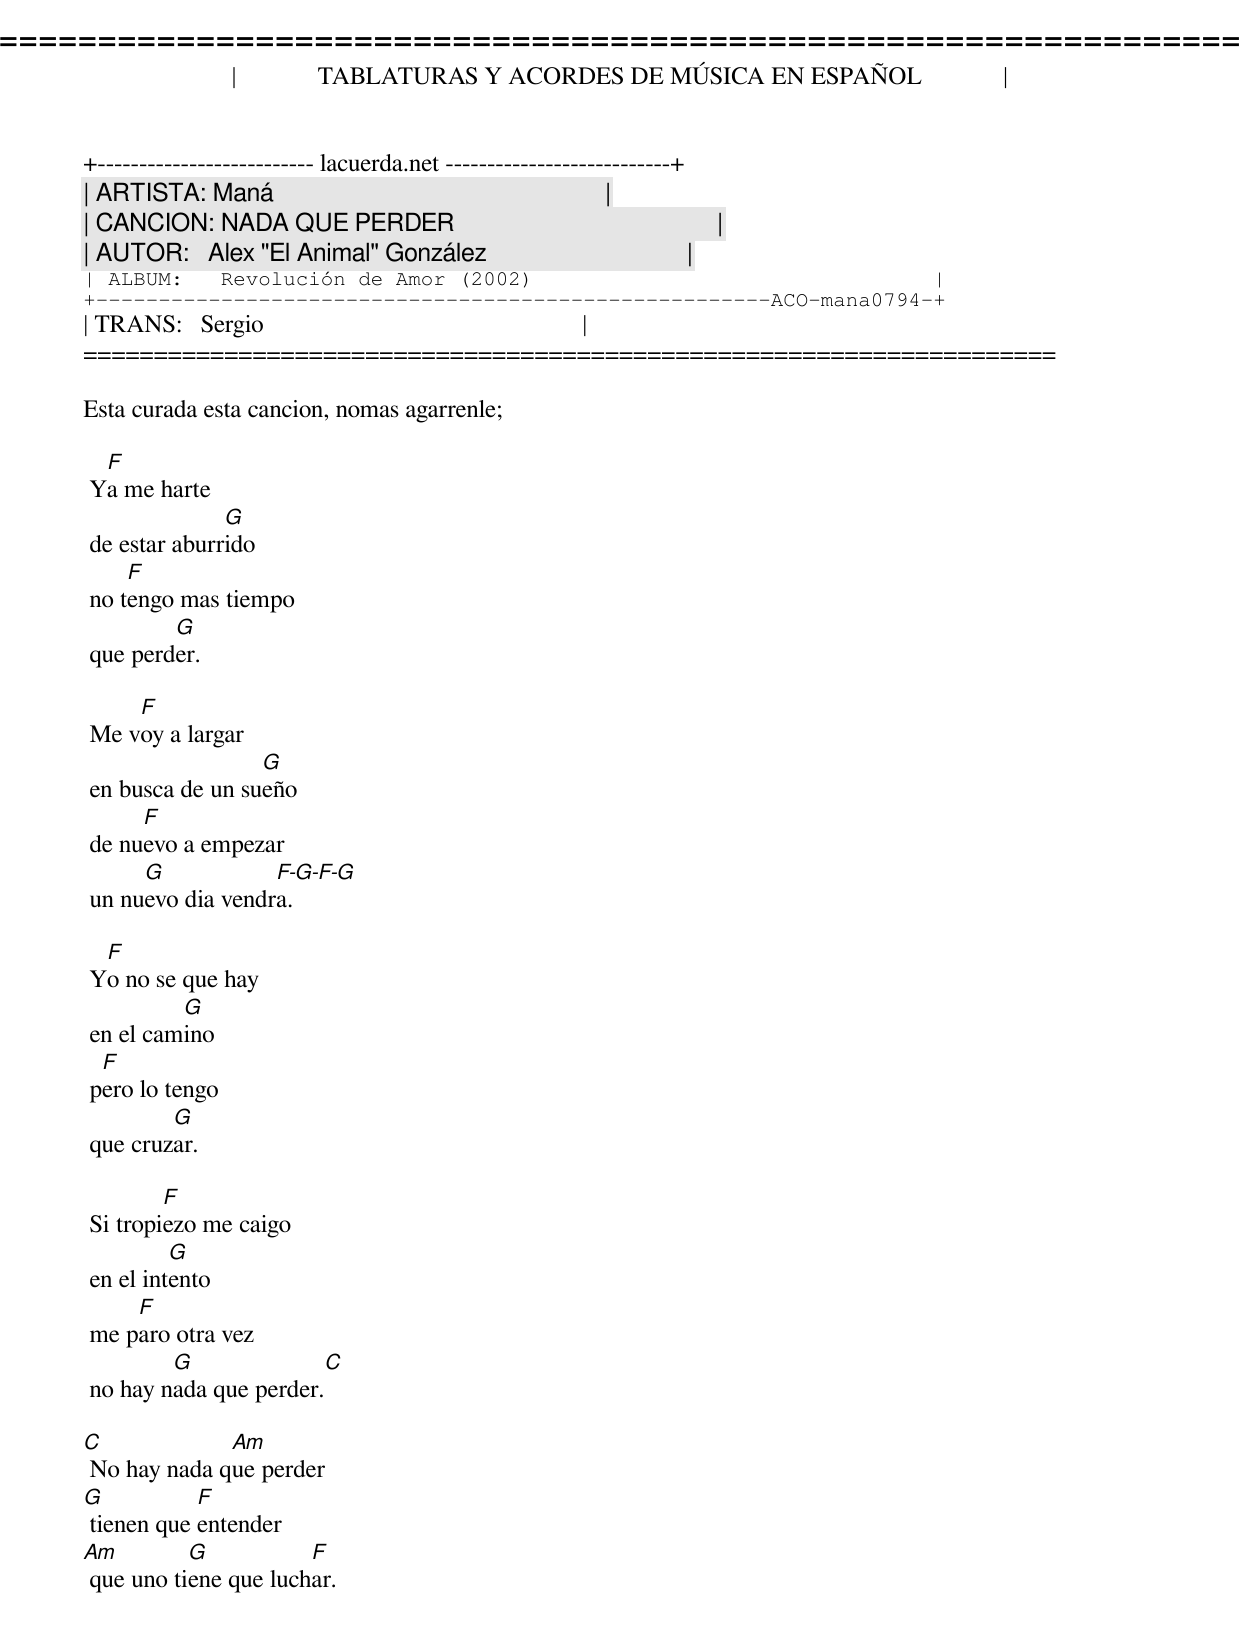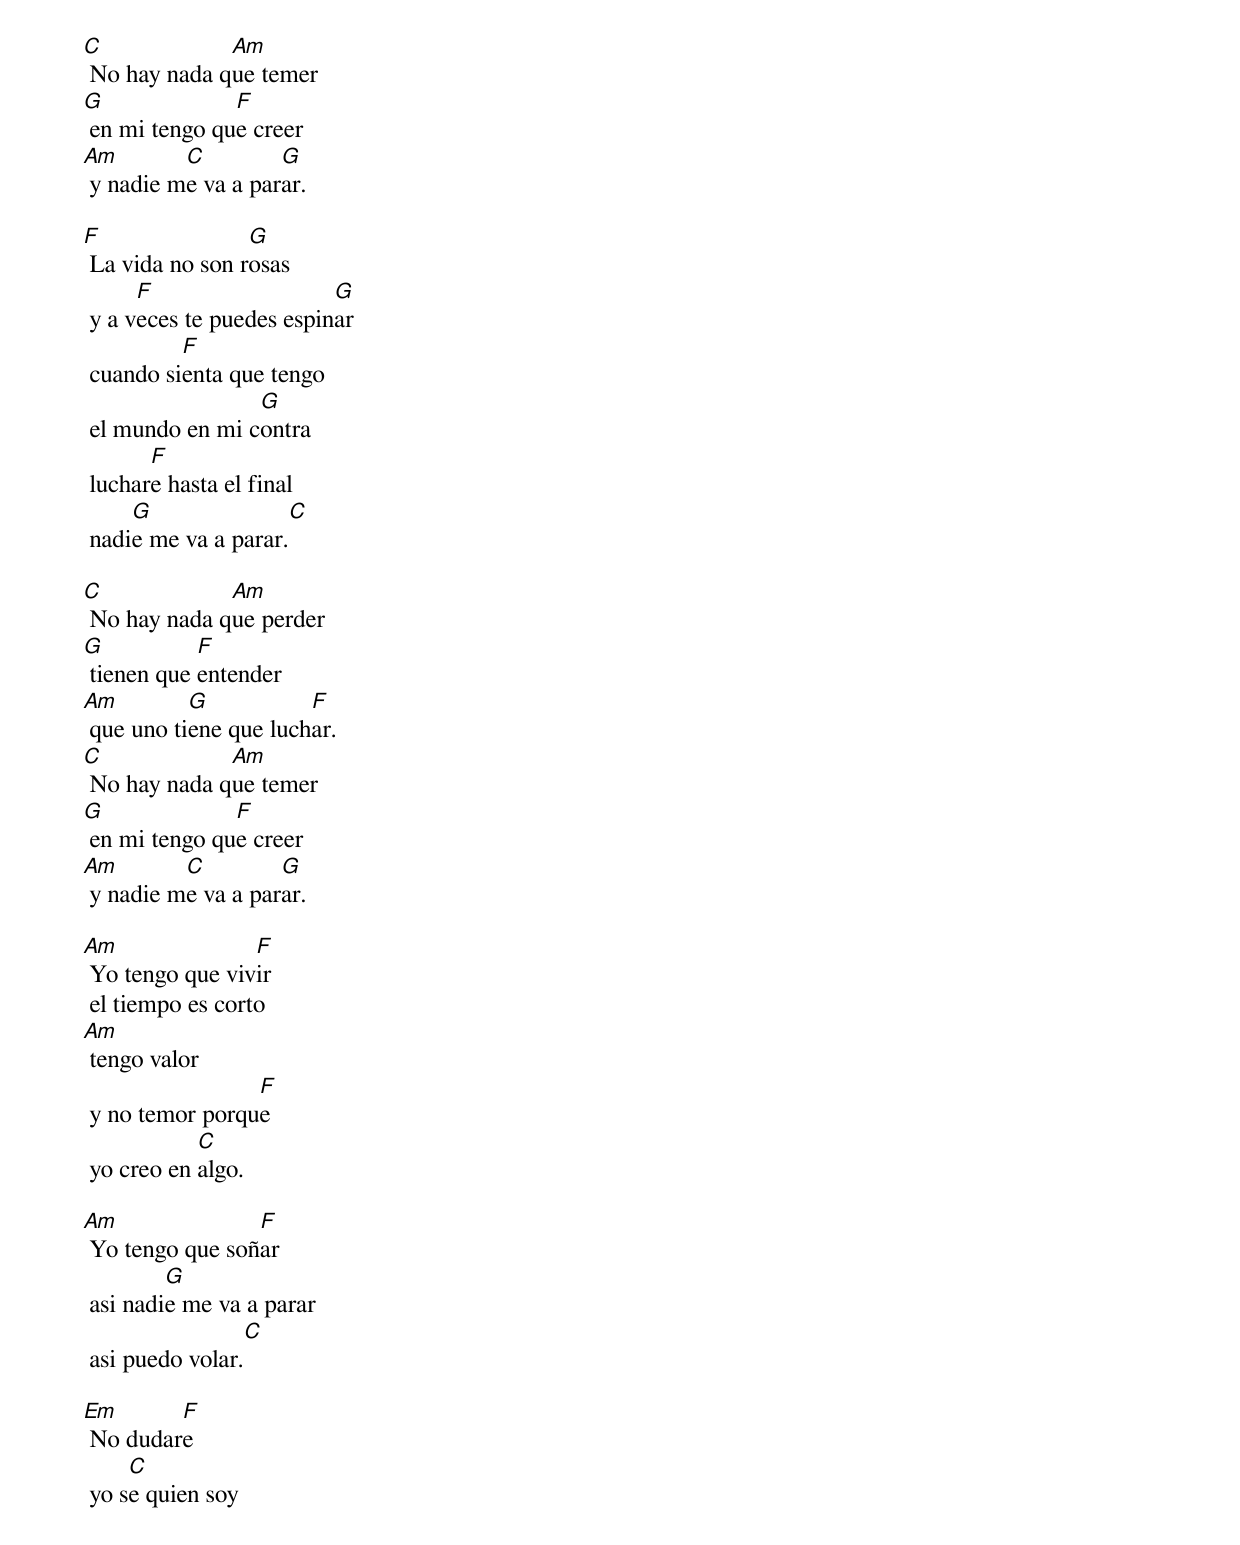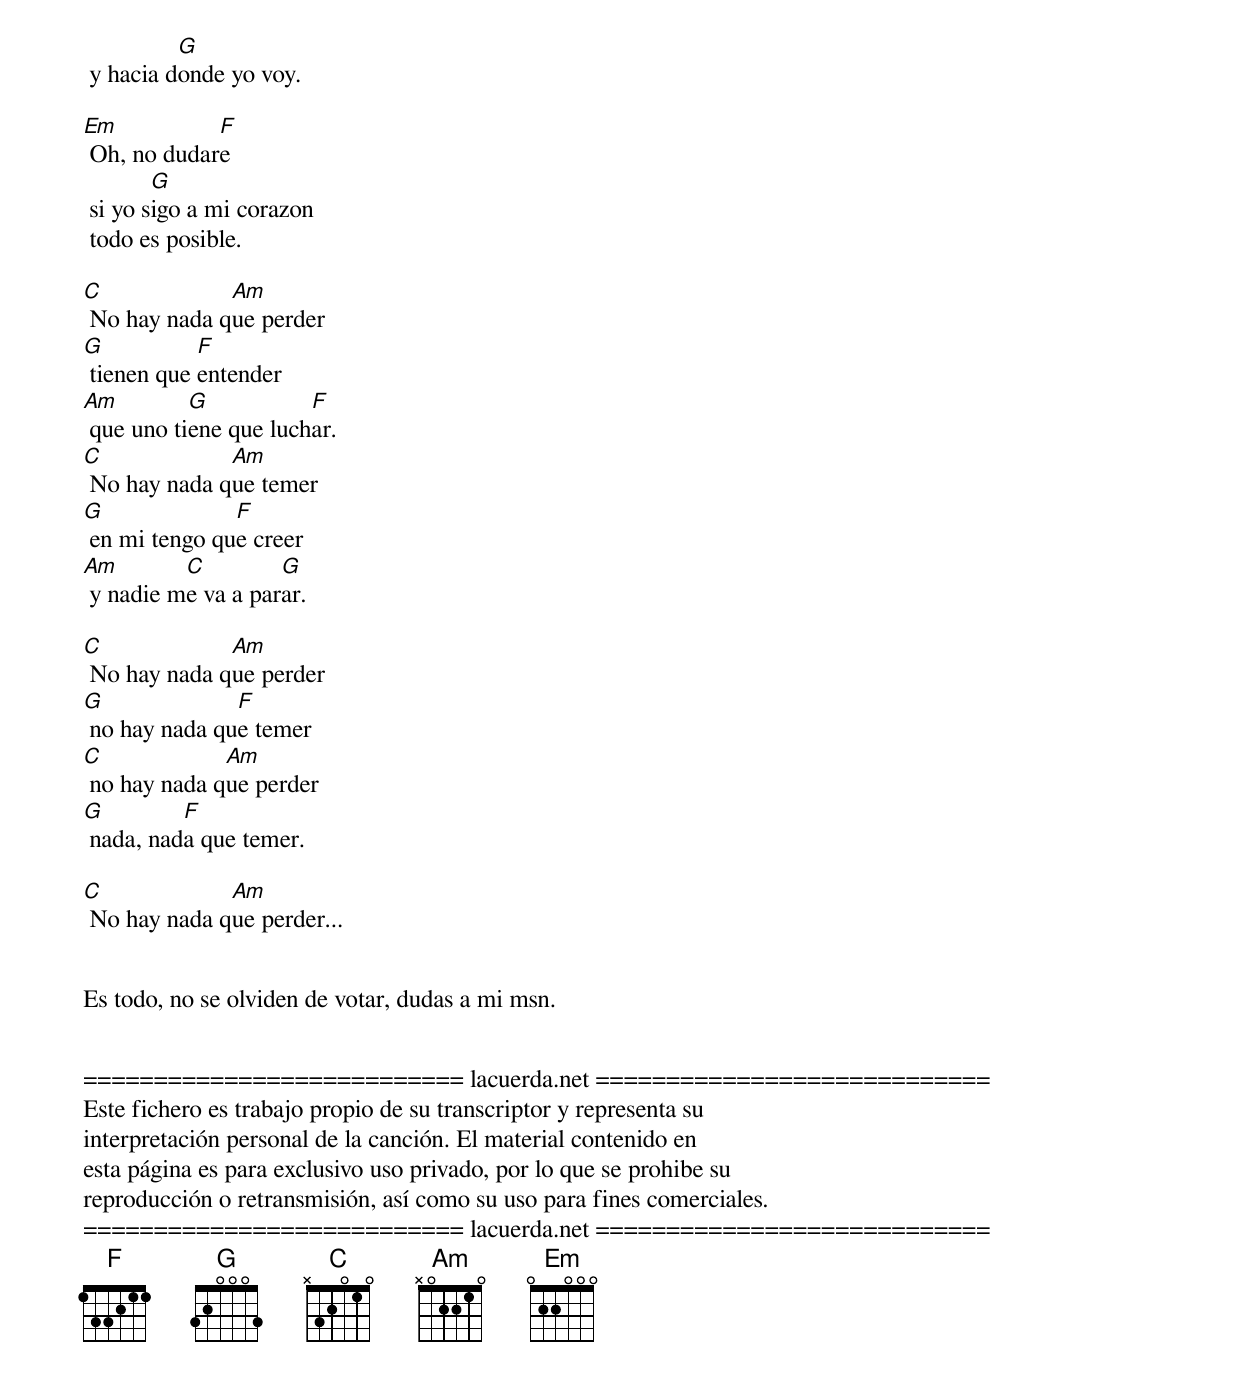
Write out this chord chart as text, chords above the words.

=====================================================================
|             TABLATURAS Y ACORDES DE MÚSICA EN ESPAÑOL             |
+-------------------------- lacuerda.net ---------------------------+
| ARTISTA: Maná                                                     |
| CANCION: NADA QUE PERDER                                          |
| AUTOR:   Alex "El Animal" González                                |
| ALBUM:   Revolución de Amor (2002)                                |
+------------------------------------------------------ACO-mana0794-+
| TRANS:   Sergio                                                   |
=====================================================================

Esta curada esta cancion, nomas agarrenle;

  F
 Ya me harte
               G
 de estar aburrido
     F
 no tengo mas tiempo
         G
 que perder.

     F
 Me voy a largar
                  G
 en busca de un sueño
      F
 de nuevo a empezar
      G            F-G-F-G
 un nuevo dia vendra.

  F
 Yo no se que hay
          G
 en el camino
  F
 pero lo tengo
         G
 que cruzar.

         F
 Si tropiezo me caigo
          G
 en el intento
     F
 me paro otra vez
         G                C
 no hay nada que perder.

C             Am
 No hay nada que perder
G           F
 tienen que entender
Am         G           F
 que uno tiene que luchar.

C             Am
 No hay nada que temer
G              F
 en mi tengo que creer
Am        C         G
 y nadie me va a parar.

F                G
 La vida no son rosas
      F                   G
 y a veces te puedes espinar
          F
 cuando sienta que tengo
                 G
 el mundo en mi contra
       F
 luchare hasta el final
     G                 C
 nadie me va a parar.

C             Am
 No hay nada que perder
G           F
 tienen que entender
Am         G           F
 que uno tiene que luchar.
C             Am
 No hay nada que temer
G              F
 en mi tengo que creer
Am        C         G
 y nadie me va a parar.

Am               F
 Yo tengo que vivir
 el tiempo es corto
Am
 tengo valor
                 F
 y no temor porque
            C
 yo creo en algo.

Am               F
 Yo tengo que soñar
         G
 asi nadie me va a parar
                   C
 asi puedo volar.

Em       F
 No dudare
     C
 yo se quien soy
          G
 y hacia donde yo voy.

Em           F
 Oh, no dudare
        G
 si yo sigo a mi corazon
 todo es posible.

C             Am
 No hay nada que perder
G           F
 tienen que entender
Am         G           F
 que uno tiene que luchar.
C             Am
 No hay nada que temer
G              F
 en mi tengo que creer
Am        C         G
 y nadie me va a parar.

C             Am
 No hay nada que perder
G              F
 no hay nada que temer
C             Am
 no hay nada que perder
G         F
 nada, nada que temer.

C             Am
 No hay nada que perder...


Es todo, no se olviden de votar, dudas a mi msn.


=========================== lacuerda.net ============================
Este fichero es trabajo propio de su transcriptor y representa su
interpretación personal de la canción. El material contenido en
esta página es para exclusivo uso privado, por lo que se prohibe su
reproducción o retransmisión, así como su uso para fines comerciales.
=========================== lacuerda.net ============================
